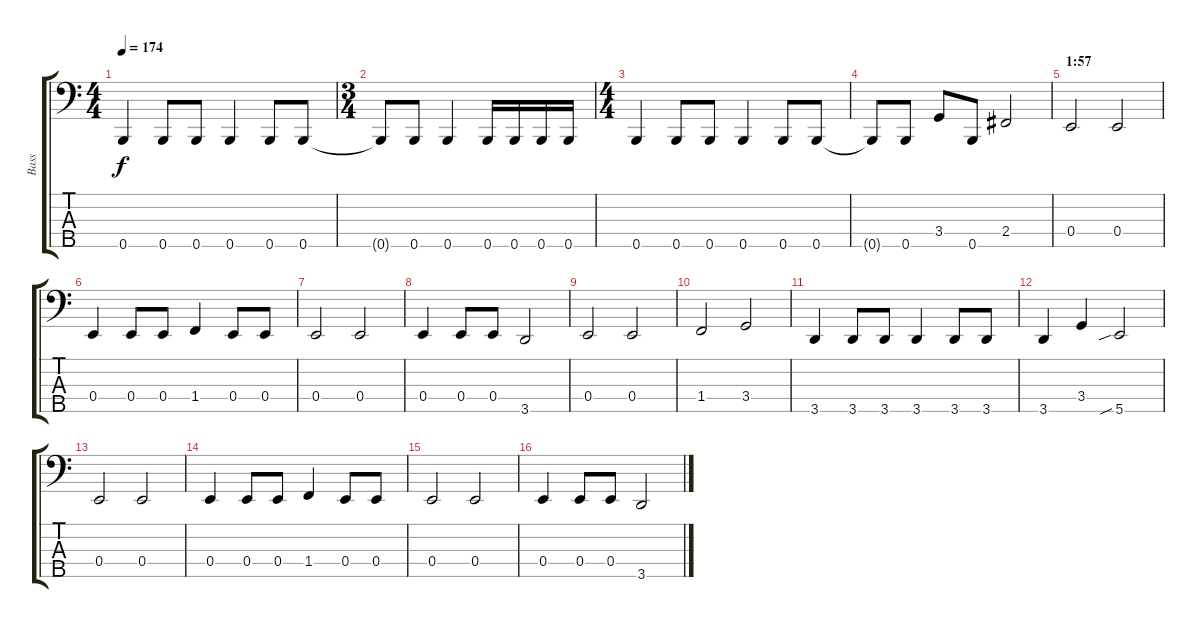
\track ("Bass" "Bass") {instrument electricbassfinger}
\staff {score tabs}
\tuning (G2 D2 A1 E1 B0) {hide}
\ts (4 4)
\tempo 174
\clef f4
\ks c
0.5.4{dy f} 0.5.8 0.5.8 0.5.4 0.5.8 0.5.8 |
\ts (3 4)
0.5{t}.8 0.5.8 0.5.4 0.5.16 0.5.16 0.5.16 0.5.16 |
\ts (4 4)
0.5.4 0.5.8 0.5.8 0.5.4 0.5.8 0.5.8 |
0.5{t}.8 0.5.8 3.4.8 0.5.8 2.4.2 |
\section ("" "1:57")
0.4.2 0.4.2 |
0.4.4 0.4.8 0.4.8 1.4.4 0.4.8 0.4.8 |
0.4.2 0.4.2 |
0.4.4 0.4.8 0.4.8 3.5.2 |
0.4.2 0.4.2 |
1.4.2 3.4.2 |
3.5.4 3.5.8 3.5.8 3.5.4 3.5.8 3.5.8 |
3.5.4 3.4.4 5.5{sib}.2 |
0.4.2 0.4.2 |
0.4.4 0.4.8 0.4.8 1.4.4 0.4.8 0.4.8 |
0.4.2 0.4.2 |
0.4.4 0.4.8 0.4.8 3.5.2
